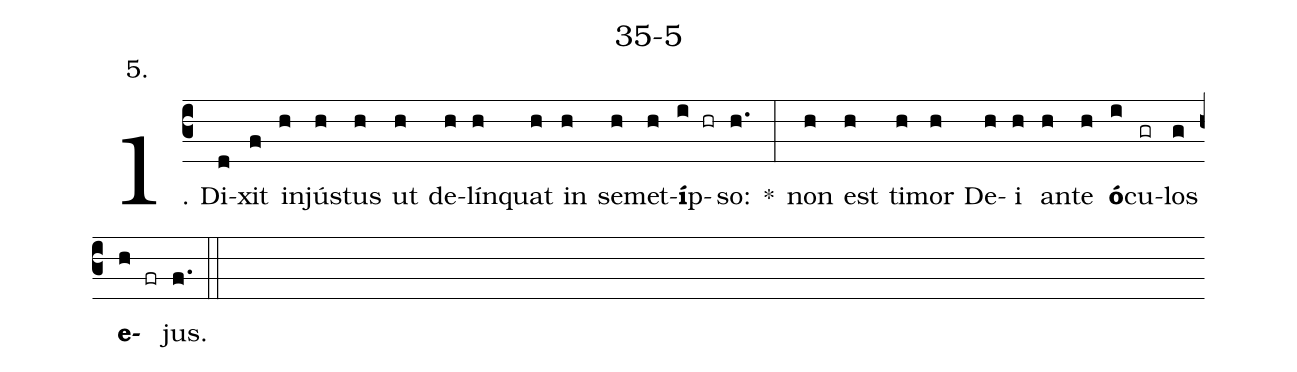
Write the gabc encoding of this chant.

name: 35-5;
annotation: 5.;
%%
(c3)1. Di(d)xit(f) in(h)jús(h)tus(h) ut(h) de(h)lín(h)quat(h) in(h) se(h)met(h)<b>í</b>p(i hr)so:(h.) *(:) non(h) est(h) ti(h)mor(h) De(h)i(h) an(h)te(h) <b>ó</b>(i)cu(gr)los(g) <b>e</b>(h fr)jus.(f.) (::)
